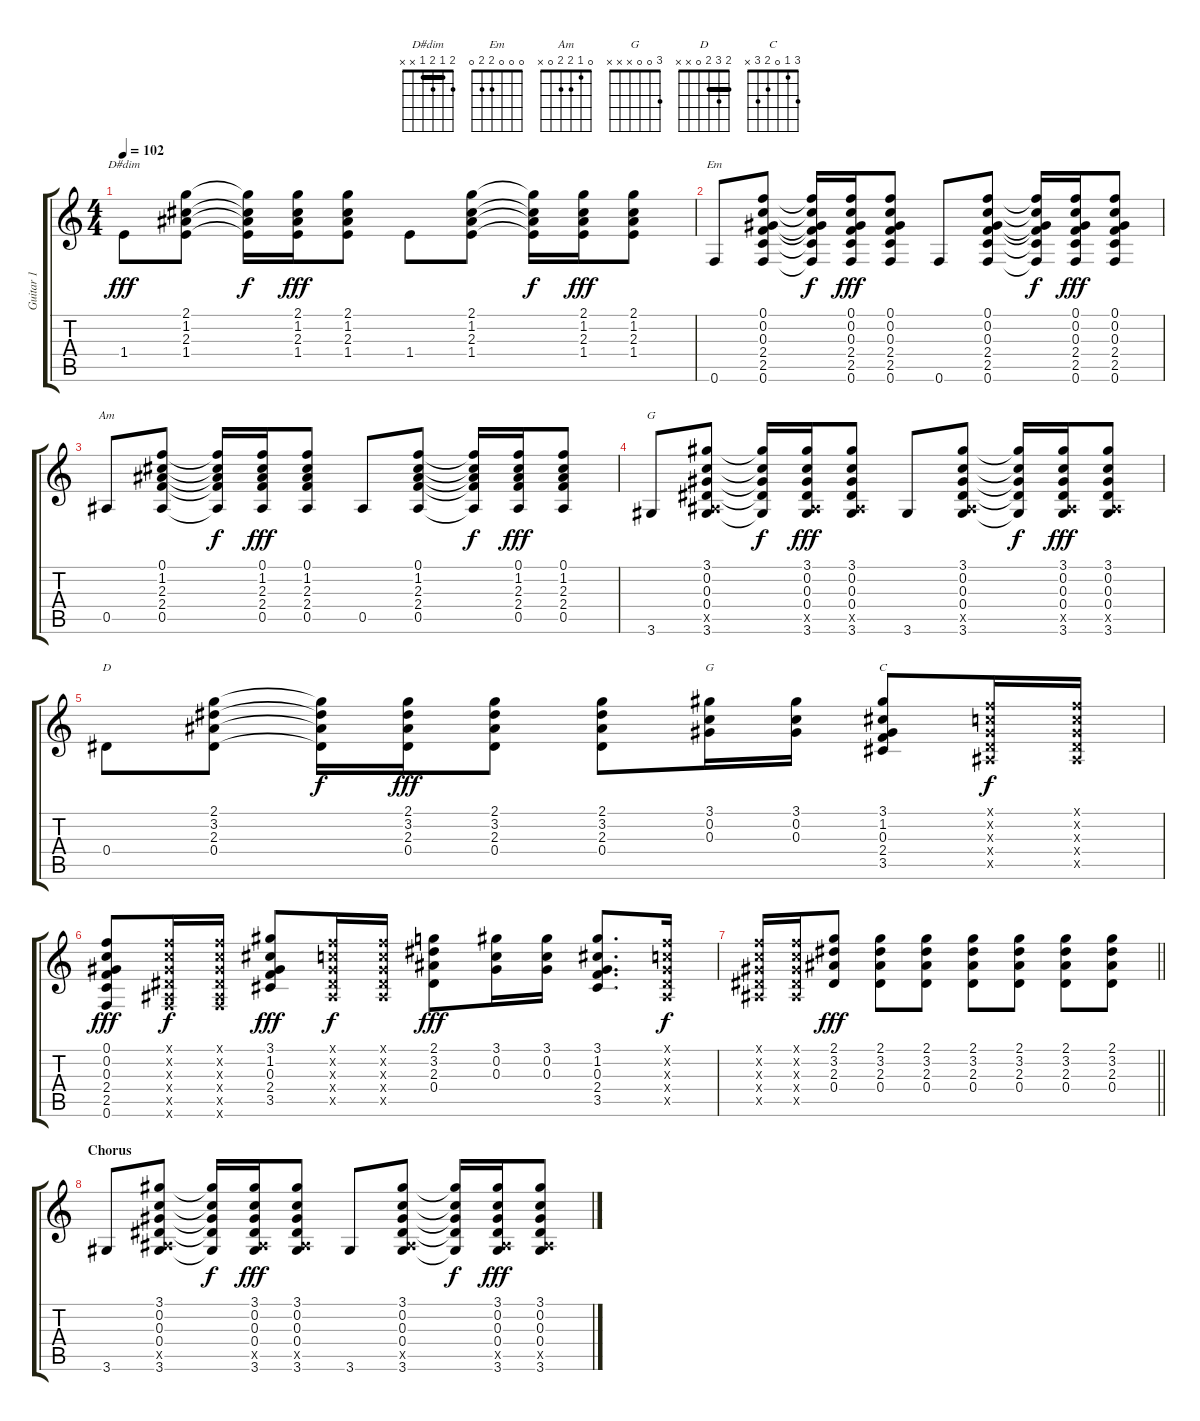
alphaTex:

\track ("Guitar 1" "Guitar 1") {instrument acousticguitarsteel}
\staff {score tabs}
\tuning (F4 C4 Ab3 Eb3 Bb2 F2) {hide}
\chord ("D#dim" 2 1 2 1 x x) {barre 1}
\chord ("Em" 0 0 0 2 2 0)
\chord ("Am" 0 1 2 2 0 x)
\chord ("G" 3 0 0 0 x 3)
\chord ("D" 2 3 2 0 x x) {barre 2}
\chord ("G" 3 0 0 x x x)
\chord ("C" 3 1 0 2 3 x)
\ts (4 4)
\tempo 102
\clef g2
\ks c
1.4.8{ch "D#dim" dy fff} (2.1 1.2 2.3 1.4).8 (2.1{t} 1.2{t} 2.3{t} 1.4{t}).16{dy f} (2.1 1.2 2.3 1.4).16{dy fff} (2.1 1.2 2.3 1.4).8 1.4.8 (2.1 1.2 2.3 1.4).8 (2.1{t} 1.2{t} 2.3{t} 1.4{t}).16{dy f} (2.1 1.2 2.3 1.4).16{dy fff} (2.1 1.2 2.3 1.4).8 |
0.6.8{ch "Em"} (0.1 0.2 0.3 2.4 2.5 0.6).8 (0.1{t} 0.2{t} 0.3{t} 2.4{t} 2.5{t} 0.6{t}).16{dy f} (0.1 0.2 0.3 2.4 2.5 0.6).16{dy fff} (0.1 0.2 0.3 2.4 2.5 0.6).8 0.6.8 (0.1 0.2 0.3 2.4 2.5 0.6).8 (0.1{t} 0.2{t} 0.3{t} 2.4{t} 2.5{t} 0.6{t}).16{dy f} (0.1 0.2 0.3 2.4 2.5 0.6).16{dy fff} (0.1 0.2 0.3 2.4 2.5 0.6).8 |
0.5.8{ch "Am"} (0.1 1.2 2.3 2.4 0.5).8 (0.1{t} 1.2{t} 2.3{t} 2.4{t} 0.5{t}).16{dy f} (0.1 1.2 2.3 2.4 0.5).16{dy fff} (0.1 1.2 2.3 2.4 0.5).8 0.5.8 (0.1 1.2 2.3 2.4 0.5).8 (0.1{t} 1.2{t} 2.3{t} 2.4{t} 0.5{t}).16{dy f} (0.1 1.2 2.3 2.4 0.5).16{dy fff} (0.1 1.2 2.3 2.4 0.5).8 |
3.6.8{ch "G"} (3.1 0.2 0.3 0.4 0.5{x} 3.6).8 (3.1{t} 0.2{t} 0.3{t} 0.4{t} 3.6{t}).16{dy f} (3.1 0.2 0.3 0.4 0.5{x} 3.6).16{dy fff} (3.1 0.2 0.3 0.4 0.5{x} 3.6).8 3.6.8 (3.1 0.2 0.3 0.4 0.5{x} 3.6).8 (3.1{t} 0.2{t} 0.3{t} 0.4{t} 3.6{t}).16{dy f} (3.1 0.2 0.3 0.4 0.5{x} 3.6).16{dy fff} (3.1 0.2 0.3 0.4 0.5{x} 3.6).8 |
0.4.8{ch "D"} (2.1 3.2 2.3 0.4).8 (2.1{t} 3.2{t} 2.3{t} 0.4{t}).16{dy f} (2.1 3.2 2.3 0.4).16{dy fff} (2.1 3.2 2.3 0.4).8 (2.1 3.2 2.3 0.4).8 (3.1 0.2 0.3).16{ch "G"} (3.1 0.2 0.3).16 (3.1 1.2 0.3 2.4 3.5).8{ch "C"} (0.1{x} 0.2{x} 0.3{x} 0.4{x} 0.5{x}).16{dy f} (0.1{x} 0.2{x} 0.3{x} 0.4{x} 0.5{x}).16 |
(0.1 0.2 0.3 2.4 2.5 0.6).8{dy fff} (0.1{x} 0.2{x} 0.3{x} 0.4{x} 0.5{x} 0.6{x}).16{dy f} (0.1{x} 0.2{x} 0.3{x} 0.4{x} 0.5{x} 0.6{x}).16 (3.1 1.2 0.3 2.4 3.5).8{dy fff} (0.1{x} 0.2{x} 0.3{x} 0.4{x} 0.5{x}).16{dy f} (0.1{x} 0.2{x} 0.3{x} 0.4{x} 0.5{x}).16 (2.1 3.2 2.3 0.4).8{dy fff} (3.1 0.2 0.3).16 (3.1 0.2 0.3).16 (3.1 1.2 0.3 2.4 3.5).8{d} (0.1{x} 0.2{x} 0.3{x} 0.4{x} 0.5{x}).16{dy f} |
\barLineRight lightlight
(0.1{x} 0.2{x} 0.3{x} 0.4{x} 0.5{x}).16 (0.1{x} 0.2{x} 0.3{x} 0.4{x} 0.5{x}).16 (2.1 3.2 2.3 0.4).8{dy fff} (2.1 3.2 2.3 0.4).8 (2.1 3.2 2.3 0.4).8 (2.1 3.2 2.3 0.4).8 (2.1 3.2 2.3 0.4).8 (2.1 3.2 2.3 0.4).8 (2.1 3.2 2.3 0.4).8 |
\section ("" "Chorus")
3.6.8 (3.1 0.2 0.3 0.4 0.5{x} 3.6).8 (3.1{t} 0.2{t} 0.3{t} 0.4{t} 3.6{t}).16{dy f} (3.1 0.2 0.3 0.4 0.5{x} 3.6).16{dy fff} (3.1 0.2 0.3 0.4 0.5{x} 3.6).8 3.6.8 (3.1 0.2 0.3 0.4 0.5{x} 3.6).8 (3.1{t} 0.2{t} 0.3{t} 0.4{t} 3.6{t}).16{dy f} (3.1 0.2 0.3 0.4 0.5{x} 3.6).16{dy fff} (3.1 0.2 0.3 0.4 0.5{x} 3.6).8
